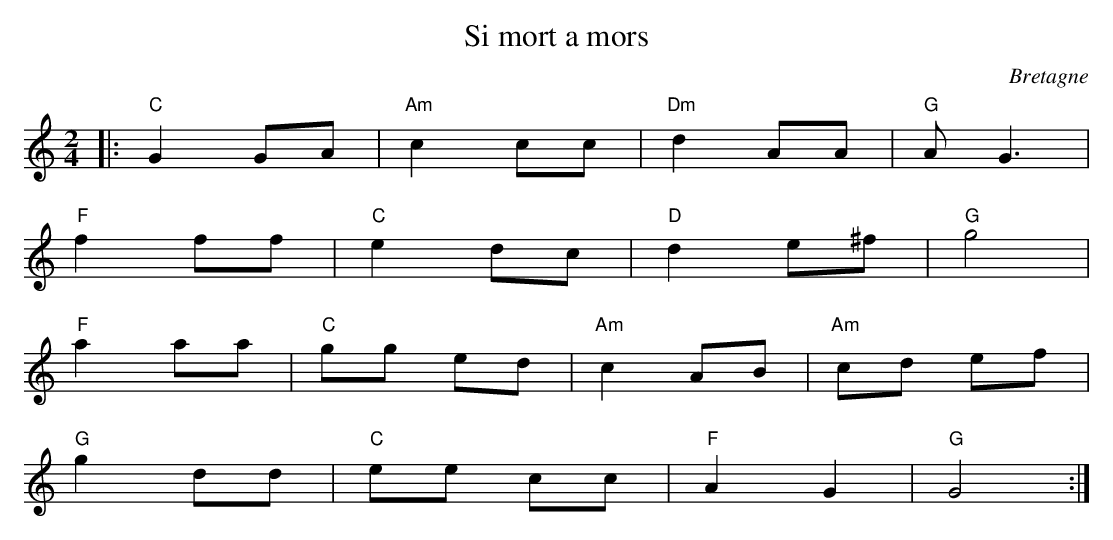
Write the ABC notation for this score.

X:1
T:Si mort a mors
O:Bretagne
M:2/4
L:1/8
K:C
|:"C"G2 GA |"Am"c2 cc |"Dm"d2 AA |"G"A G3 |
"F"f2 ff|"C"e2 dc |"D"d2 e^f|"G"g4|
"F"a2 aa|"C"gg ed|"Am"c2 AB|"Am"cd ef|
"G"g2 dd|"C"ee cc|"F"A2 G2|"G"G4:|
